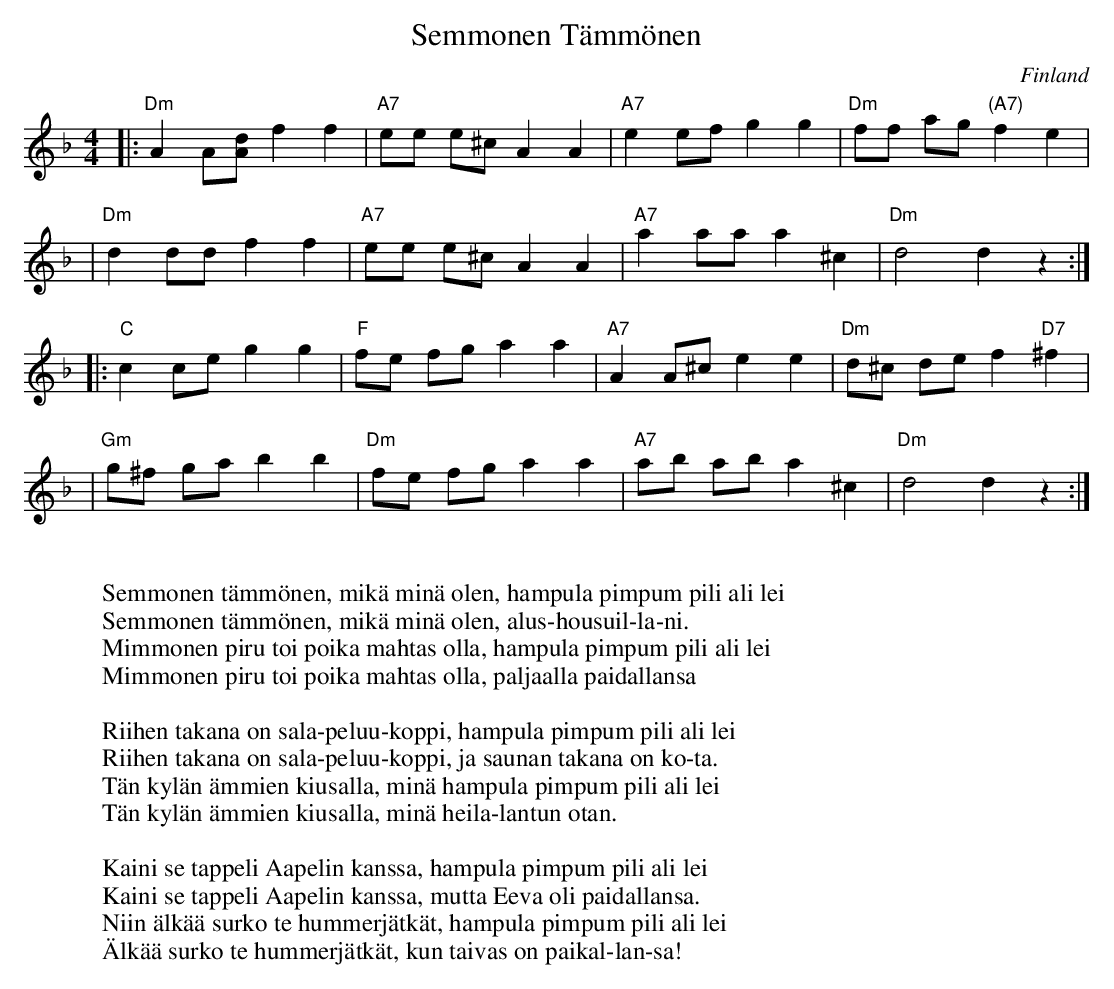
X:1
T: Semmonen T\"amm\"onen
O: Finland
M: 4/4
L: 1/8
K: Dm
|:"Dm"A2 A[dA] f2 f2 | "A7" ee e^c A2 A2 | "A7"e2 ef g2 g2 | "Dm"ff ag "(A7)"f2 e2 |
| "Dm"d2 dd f2 f2 | "A7"ee e^c A2 A2 | "A7"a2 aa a2 ^c2 | "Dm"d4 d2 z2 :|
|: "C"c2 ce g2 g2 | "F"fe fg a2 a2 | "A7"A2 A^c e2 e2 | "Dm"d^c de f2 "D7"^f2 |
| "Gm"g^f ga b2 b2 | "Dm"fe fg a2 a2 | "A7" ab ab a2 ^c2 | "Dm"d4 d2 z2 :|
W:
W: Semmonen tämmönen, mikä minä olen, hampula pimpum pili ali lei
W: Semmonen tämmönen, mikä minä olen, alus-housuil-la-ni.
W: Mimmonen piru toi poika mahtas olla, hampula pimpum pili ali lei
W: Mimmonen piru toi poika mahtas olla, paljaalla paidallansa
W:
W: Riihen takana on sala-peluu-koppi, hampula pimpum pili ali lei
W: Riihen takana on sala-peluu-koppi, ja saunan takana on ko-ta.
W: Tän kylän ämmien kiusalla, minä hampula pimpum pili ali lei
W: Tän kylän ämmien kiusalla, minä heila-lantun otan.
W:
W: Kaini se tappeli Aapelin kanssa, hampula pimpum pili ali lei
W: Kaini se tappeli Aapelin kanssa, mutta Eeva oli paidallansa.
W: Niin älkää surko te hummerjätkät, hampula pimpum pili ali lei
W: Älkää surko te hummerjätkät, kun taivas on paikal-lan-sa!
